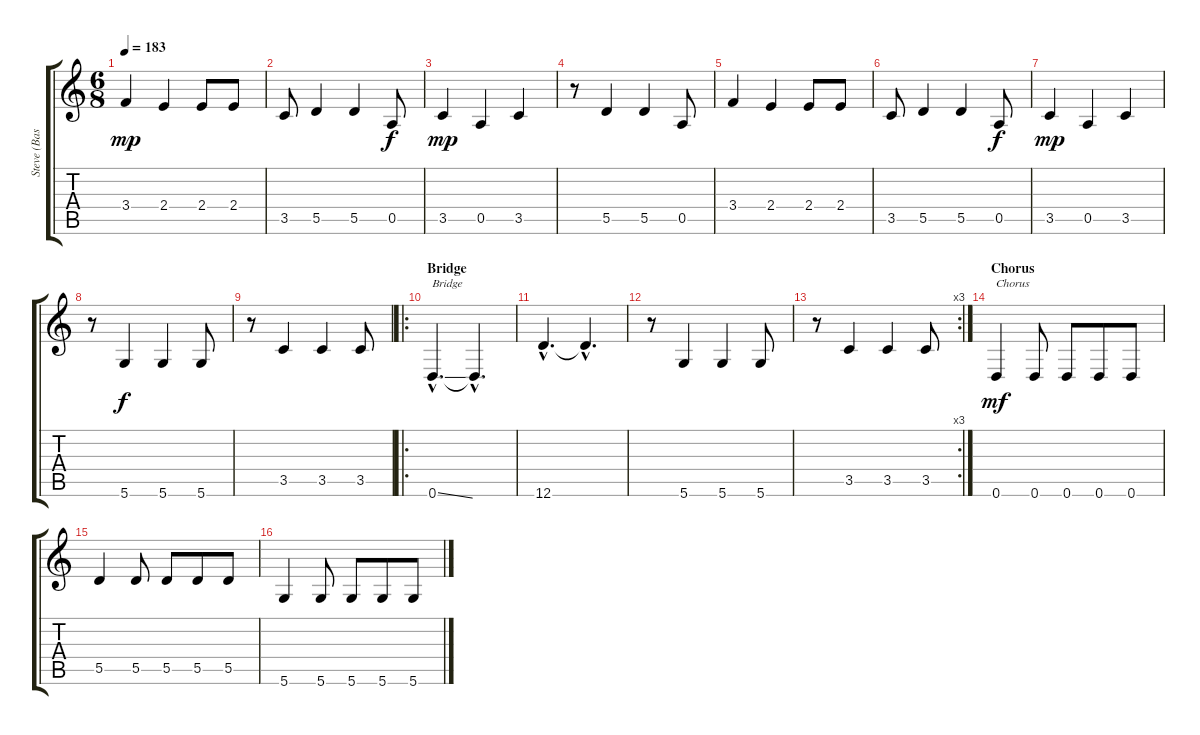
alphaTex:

\track ("Steve (Bass)" "Steve (Bas") {instrument acousticbass}
\staff {score tabs}
\tuning (E4 B3 G3 D3 A2 D2) {hide}
\ts (6 8)
\tempo 183
\clef g2
\ks c
3.4.4{dy mp} 2.4.4 2.4.8 2.4.8 |
3.5.8 5.5.4 5.5.4 0.5.8{dy f} |
3.5.4{dy mp} 0.5.4 3.5.4 |
r.8 5.5.4 5.5.4 0.5.8 |
3.4.4 2.4.4 2.4.8 2.4.8 |
3.5.8 5.5.4 5.5.4 0.5.8{dy f} |
3.5.4{dy mp} 0.5.4 3.5.4 |
r.8 5.6.4{dy f} 5.6.4 5.6.8 |
r.8 3.5.4 3.5.4 3.5.8 |
\ro
\section ("" "Bridge")
0.6{ss hac}.4{d txt "Bridge"} 0.6{hac t}.4{d} |
12.6{hac}.4{d} 12.6{hac t}.4{d} |
r.8 5.6.4 5.6.4 5.6.8 |
\rc 3
r.8 3.5.4 3.5.4 3.5.8 |
\section ("" "Chorus")
0.6.4{txt "Chorus" dy mf} 0.6.8 0.6.8 0.6.8 0.6.8 |
5.5.4 5.5.8 5.5.8 5.5.8 5.5.8 |
5.6.4 5.6.8 5.6.8 5.6.8 5.6.8
